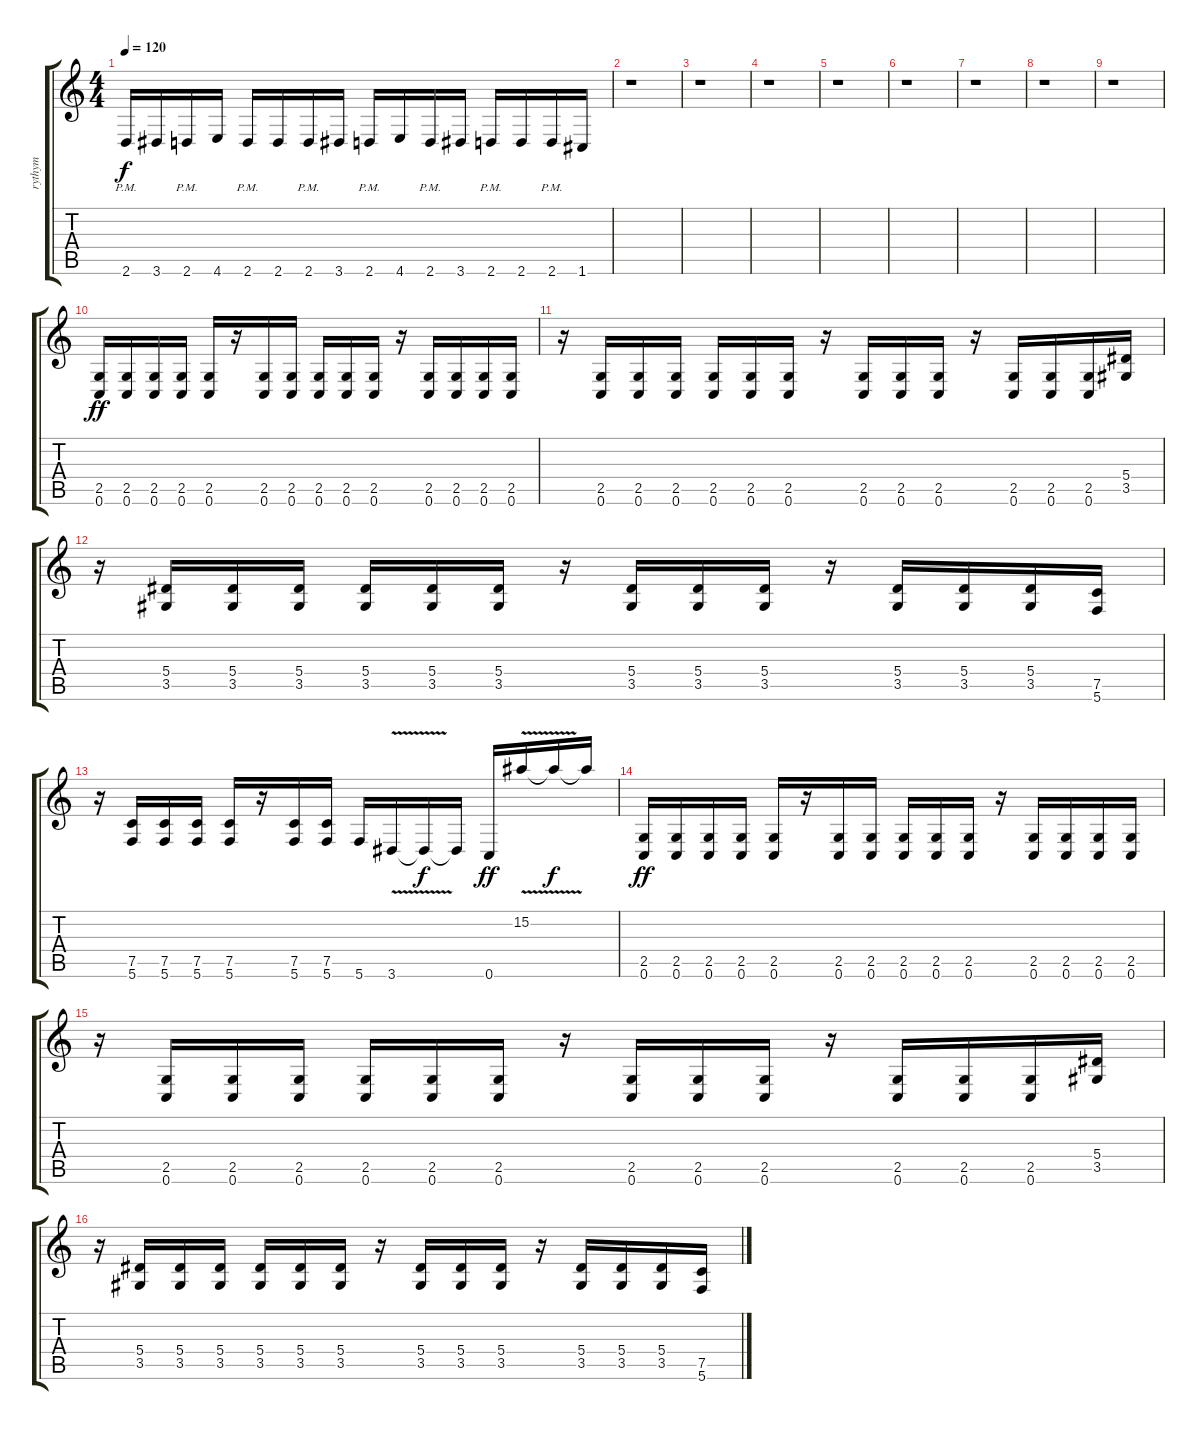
\track ("rythym" "rythym") {instrument distortionguitar}
\staff {score tabs}
\tuning (C4 G3 Eb3 Bb2 F2 C2) {hide}
\ts (4 4)
\tempo 120
\clef g2
\ks c
2.6{pm}.16{dy f} 3.6.16 2.6{pm}.16 4.6.16 2.6{pm}.16 2.6.16 2.6{pm}.16 3.6.16 2.6{pm}.16 4.6.16 2.6{pm}.16 3.6.16 2.6{pm}.16 2.6.16 2.6{pm}.16 1.6.16 |
r.1 |
r.1 |
r.1 |
r.1 |
r.1 |
r.1 |
r.1 |
r.1 |
(2.5 0.6).16{dy ff} (2.5 0.6).16 (2.5 0.6).16 (2.5 0.6).16 (2.5 0.6).16 r.16 (2.5 0.6).16 (2.5 0.6).16 (2.5 0.6).16 (2.5 0.6).16 (2.5 0.6).16 r.16 (2.5 0.6).16 (2.5 0.6).16 (2.5 0.6).16 (2.5 0.6).16 |
r.16 (2.5 0.6).16 (2.5 0.6).16 (2.5 0.6).16 (2.5 0.6).16 (2.5 0.6).16 (2.5 0.6).16 r.16 (2.5 0.6).16 (2.5 0.6).16 (2.5 0.6).16 r.16 (2.5 0.6).16 (2.5 0.6).16 (2.5 0.6).16 (5.4 3.5).16 |
r.16 (5.4 3.5).16 (5.4 3.5).16 (5.4 3.5).16 (5.4 3.5).16 (5.4 3.5).16 (5.4 3.5).16 r.16 (5.4 3.5).16 (5.4 3.5).16 (5.4 3.5).16 r.16 (5.4 3.5).16 (5.4 3.5).16 (5.4 3.5).16 (7.5 5.6).16 |
r.16 (7.5 5.6).16 (7.5 5.6).16 (7.5 5.6).16 (7.5 5.6).16 r.16 (7.5 5.6).16 (7.5 5.6).16 5.6.16 3.6{v}.16 3.6{t}.16{dy f} 3.6{t}.16 0.6.16{dy ff} 15.2{v}.16 15.2{t}.16{dy f} 15.2{t}.16 |
(2.5 0.6).16{dy ff} (2.5 0.6).16 (2.5 0.6).16 (2.5 0.6).16 (2.5 0.6).16 r.16 (2.5 0.6).16 (2.5 0.6).16 (2.5 0.6).16 (2.5 0.6).16 (2.5 0.6).16 r.16 (2.5 0.6).16 (2.5 0.6).16 (2.5 0.6).16 (2.5 0.6).16 |
r.16 (2.5 0.6).16 (2.5 0.6).16 (2.5 0.6).16 (2.5 0.6).16 (2.5 0.6).16 (2.5 0.6).16 r.16 (2.5 0.6).16 (2.5 0.6).16 (2.5 0.6).16 r.16 (2.5 0.6).16 (2.5 0.6).16 (2.5 0.6).16 (5.4 3.5).16 |
r.16 (5.4 3.5).16 (5.4 3.5).16 (5.4 3.5).16 (5.4 3.5).16 (5.4 3.5).16 (5.4 3.5).16 r.16 (5.4 3.5).16 (5.4 3.5).16 (5.4 3.5).16 r.16 (5.4 3.5).16 (5.4 3.5).16 (5.4 3.5).16 (7.5 5.6).16
